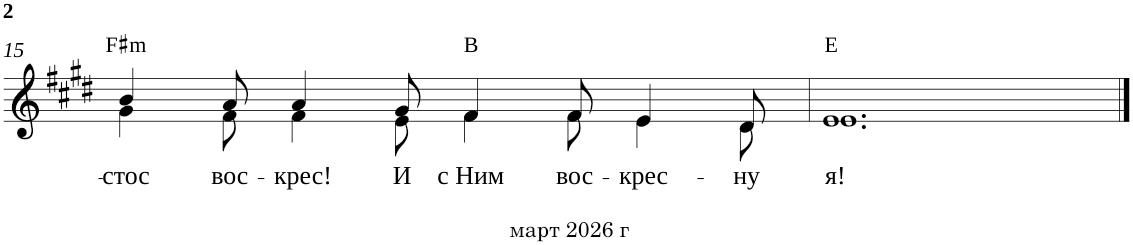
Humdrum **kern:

**kern	**text	**harte
*part1	*part1	*part1
*staff1	*staff1	*
!!LO:PB:g=z
*clefG2	*	*
*k[f#c#g#d#]	*	*
*E:	*	*
*M12/8	*	*
=15	=15	=15
!	!LO:LY:b	!LO:H:kt=m
*^	*	*
4b/	4g#\	-стос	F#:min
!	!	!LO:LY:b	!
8a/	8f#\	вос-	.
!	!	!LO:LY:b	!
4a/	4f#\	-крес!	.
!	!	!LO:LY:b	!
8g#/	8e\	И	.
!	!	!LO:LY:b	!
4f#/	4f#\	с Ним	B:maj
!	!	!LO:LY:b	!
8f#/	8f#\	вос-	.
!	!	!LO:LY:b	!
4e/	4e\	-крес-	.
!	!	!LO:LY:b	!
8d#/	8d#\	-ну	.
=16	=16	=16	=16
!	!	!LO:LY:b	!
1.e	1.e	я!	E:maj
*v	*v	*	*
==	==	==
*-	*-	*-
